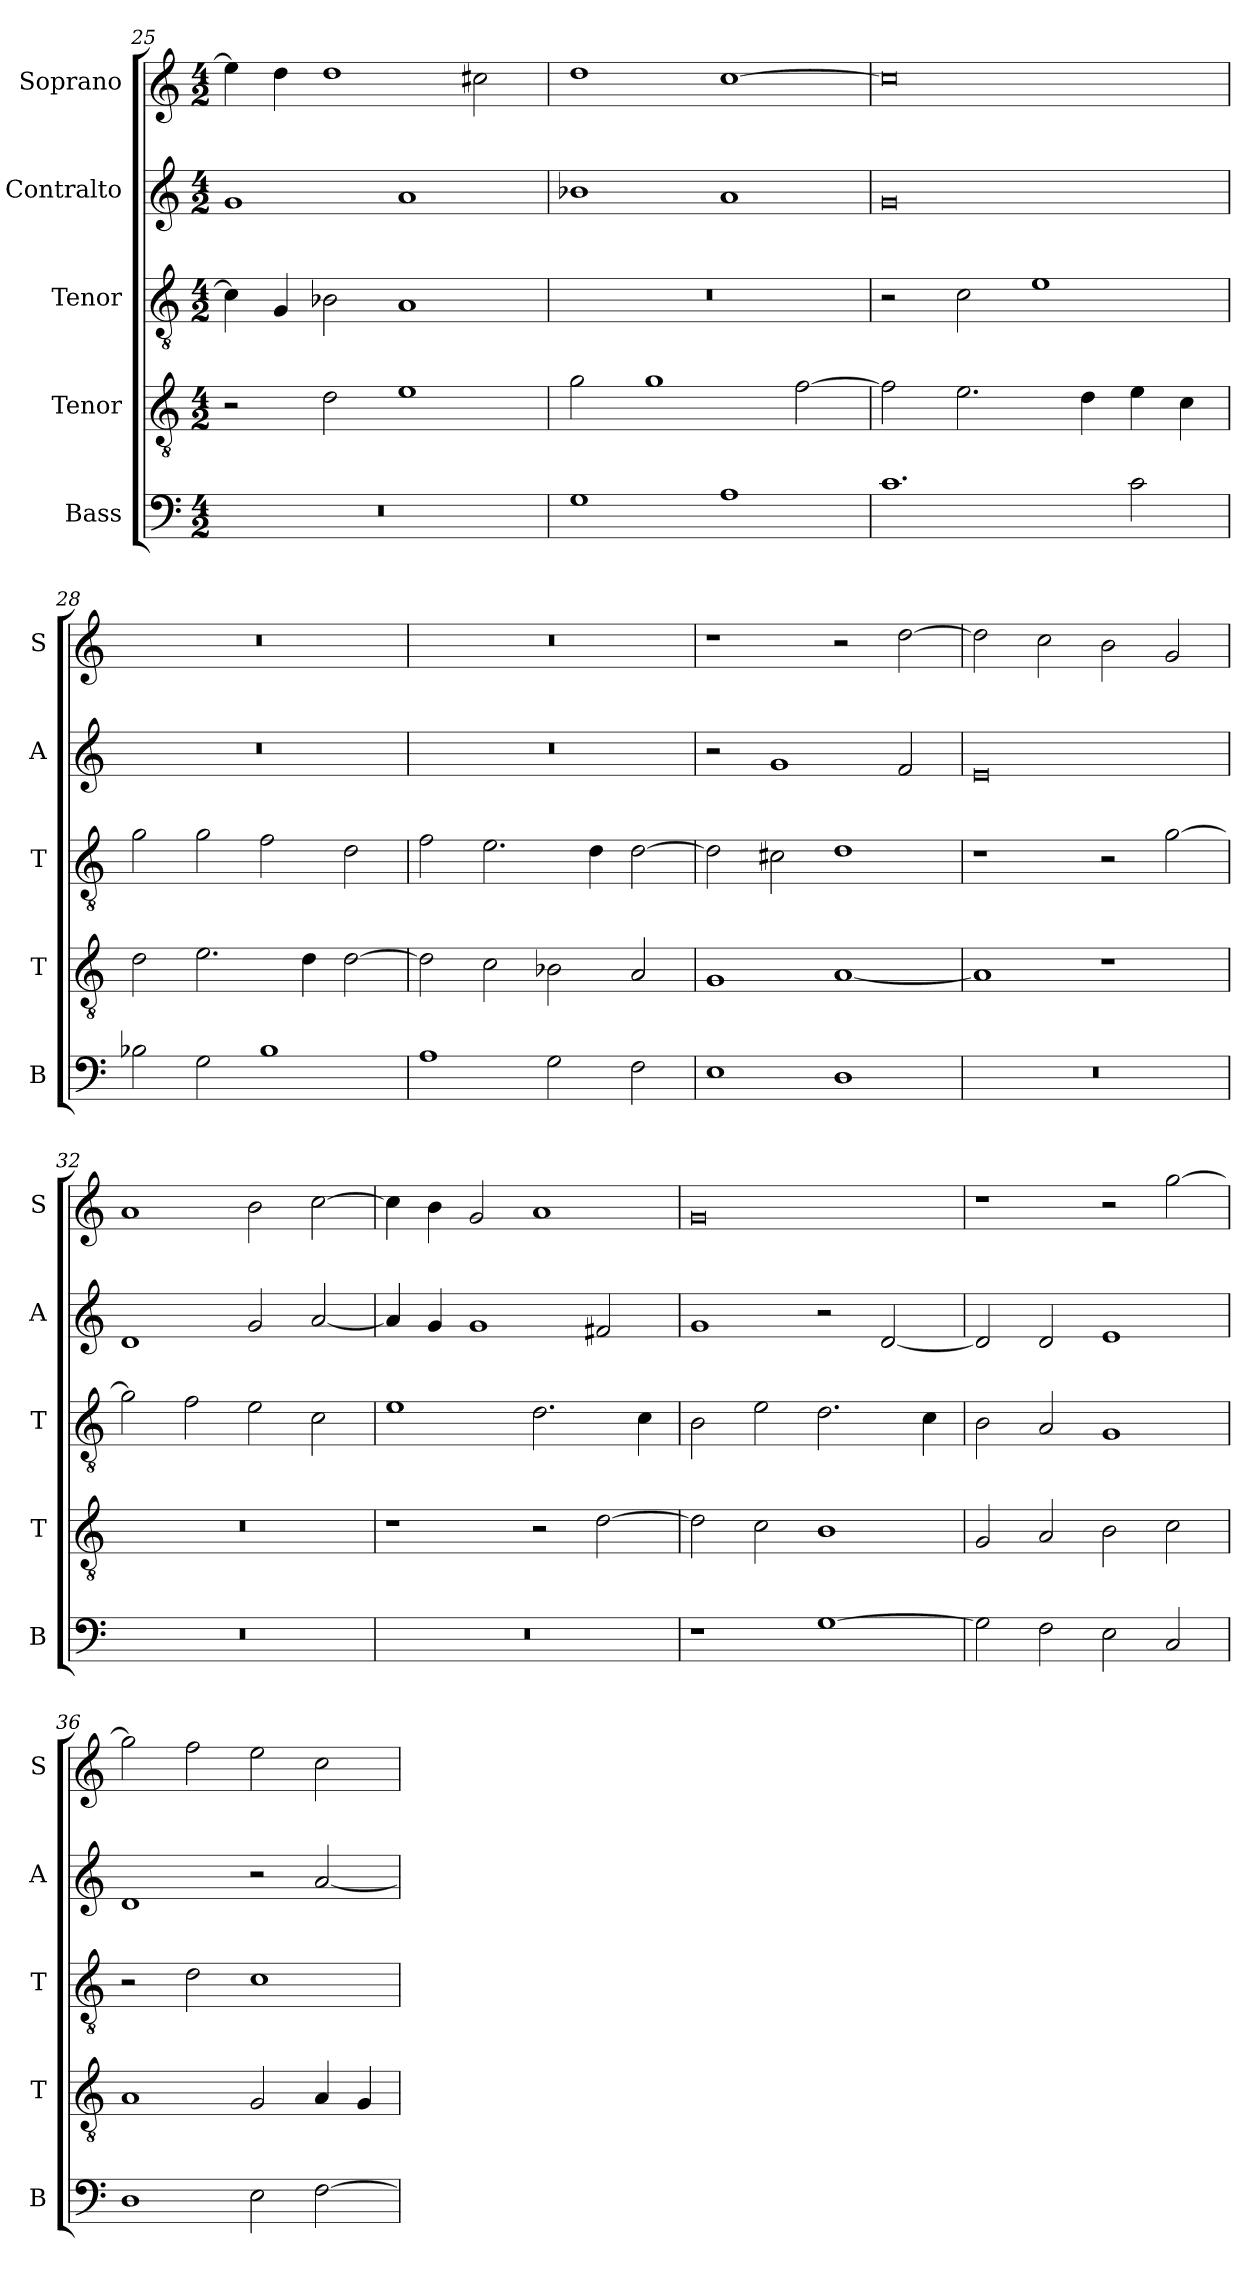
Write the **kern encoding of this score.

**kern	**kern	**kern	**kern	**kern
*part5	*part4	*part3	*part2	*part1
*staff5	*staff4	*staff3	*staff2	*staff1
*I"Bass	*I"Tenor	*I"Tenor	*I"Contralto	*I"Soprano
*I'B	*I'T	*I'T	*I'A	*I'S
*clefF4	*clefGv2	*clefGv2	*clefG2	*clefG2
*k[]	*k[]	*k[]	*k[]	*k[]
*G:mix	*G:mix	*G:mix	*G:mix	*G:mix
*M4/2	*M4/2	*M4/2	*M4/2	*M4/2
=25	=25	=25	=25	=25
0r	2r	4c]	1g	4ee]
.	.	4G	.	4dd
.	2d	2B-X	.	1dd
.	1e	1A	1a	.
.	.	.	.	2cc#X
=26	=26	=26	=26	=26
1G	2g	0r	1b-X	1dd
.	1g	.	.	.
1A	.	.	1a	[1cc
.	[2f	.	.	.
=27	=27	=27	=27	=27
1.c	2f]	2r	0g	0cc]
.	2.e	2c	.	.
.	.	1e	.	.
.	4d	.	.	.
2c	4e	.	.	.
.	4c	.	.	.
=28	=28	=28	=28	=28
2B-X	2d	2g	0r	0r
2G	2.e	2g	.	.
1B-	.	2f	.	.
.	4d	.	.	.
.	[2d	2d	.	.
=29	=29	=29	=29	=29
1A	2d]	2f	0r	0r
.	2c	2.e	.	.
2G	2B-X	.	.	.
.	.	4d	.	.
2F	2A	[2d	.	.
=30	=30	=30	=30	=30
1E	1G	2d]	2r	1r
.	.	2c#X	1g	.
1D	[1A	1d	.	2r
.	.	.	2f	[2dd
=31	=31	=31	=31	=31
0r	1A]	1r	0e	2dd]
.	.	.	.	2cc
.	1r	2r	.	2b
.	.	[2g	.	2g
=32	=32	=32	=32	=32
0r	0r	2g]	1d	1a
.	.	2f	.	.
.	.	2e	2g	2b
.	.	2c	[2a	[2cc
=33	=33	=33	=33	=33
0r	1r	1e	4a]	4cc]
.	.	.	4g	4b
.	.	.	1g	2g
.	2r	2.d	.	1a
.	[2d	.	2f#X	.
.	.	4c	.	.
=34	=34	=34	=34	=34
1r	2d]	2B	1g	0g
.	2c	2e	.	.
[1G	1B	2.d	2r	.
.	.	.	[2d	.
.	.	4c	.	.
=35	=35	=35	=35	=35
2G]	2G	2B	2d]	1r
2F	2A	2A	2d	.
2E	2B	1G	1e	2r
2C	2c	.	.	[2gg
=36	=36	=36	=36	=36
1D	1A	2r	1d	2gg]
.	.	2d	.	2ff
2E	2G	1c	2r	2ee
[2F	4A	.	[2a	2cc
.	4G	.	.	.
=	=	=	=	=
*-	*-	*-	*-	*-
